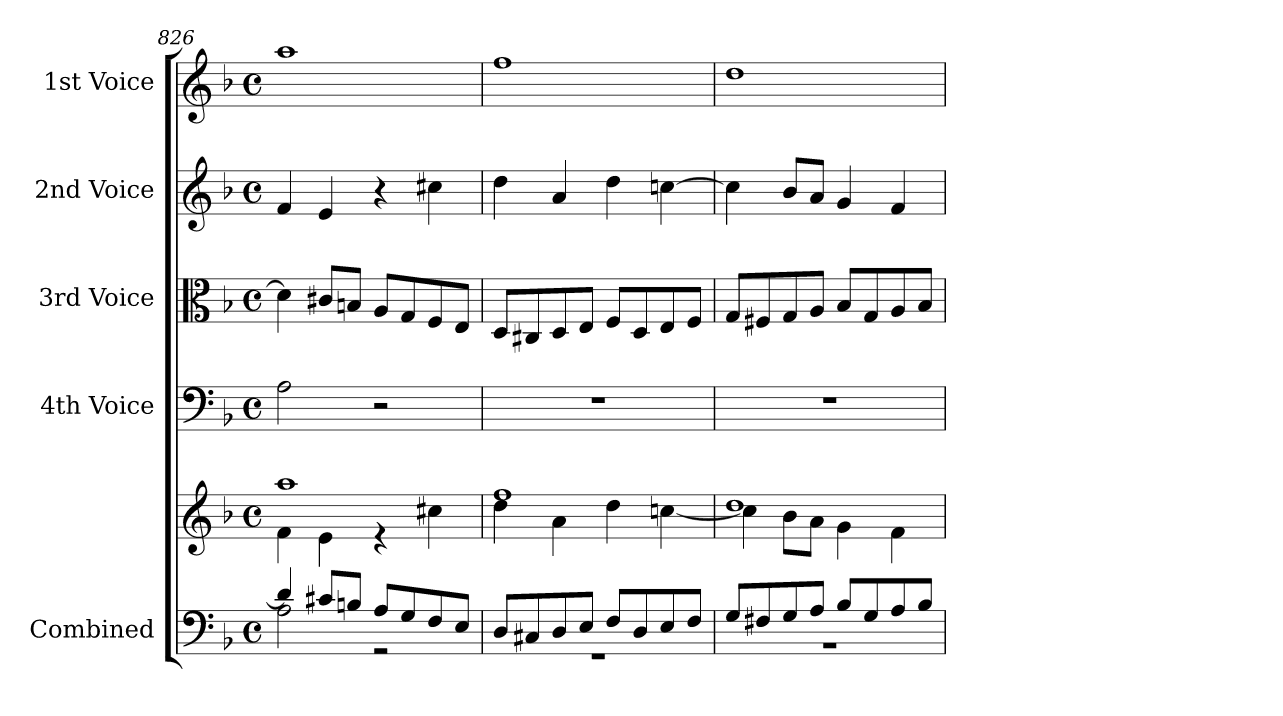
**kern	**kern	**kern	**kern	**kern	**kern
*part5	*part5	*part4	*part3	*part2	*part1
*staff6	*staff5	*staff4	*staff3	*staff2	*staff1
*I"Combined	*	*I"4th Voice	*I"3rd Voice	*I"2nd Voice	*I"1st Voice
*clefF4	*clefG2	*clefF4	*clefC3	*clefG2	*clefG2
*k[b-]	*k[b-]	*k[b-]	*k[b-]	*k[b-]	*k[b-]
*M4/4	*M4/4	*M4/4	*M4/4	*M4/4	*M4/4
*met(c)	*met(c)	*met(c)	*met(c)	*met(c)	*met(c)
=826	=826	=826	=826	=826	=826
*^	*^	*	*	*	*
4d/]	2A\	1aa	4f\	2A\	4d\]	4f/	1aa
8c#X/L	.	.	4e\	.	8c#X/L	4e/	.
8Bn/J	.	.	.	.	8Bn/J	.	.
8A/L	2r	.	4r	2r	8A/L	4r	.
8G/	.	.	.	.	8G/	.	.
8F/	.	.	4cc#X\	.	8F/	4cc#X\	.
8E/J	.	.	.	.	8E/J	.	.
!!LO:PB:g=z
=827	=827	=827	=827	=827	=827	=827	=827
8D/L	1r	1ff	4dd\	1r	8D/L	4dd\	1ff
8C#X/	.	.	.	.	8C#X/	.	.
8D/	.	.	4a\	.	8D/	4a/	.
8E/J	.	.	.	.	8E/J	.	.
8F/L	.	.	4dd\	.	8F/L	4dd\	.
8D/	.	.	.	.	8D/	.	.
8E/	.	.	[4ccn\	.	8E/	[4ccn\	.
8F/J	.	.	.	.	8F/J	.	.
=828	=828	=828	=828	=828	=828	=828	=828
8G/L	1r	1dd	4cc\]	1r	8G/L	4cc\]	1dd
8F#X/	.	.	.	.	8F#X/	.	.
8G/	.	.	8b-\L	.	8G/	8b-/L	.
8A/J	.	.	8a\J	.	8A/J	8a/J	.
8B-/L	.	.	4g\	.	8B-/L	4g/	.
8G/	.	.	.	.	8G/	.	.
8A/	.	.	4f\	.	8A/	4f/	.
8B-/J	.	.	.	.	8B-/J	.	.
*v	*v	*	*	*	*	*	*
*	*v	*v	*	*	*	*
=	=	=	=	=	=
*-	*-	*-	*-	*-	*-
